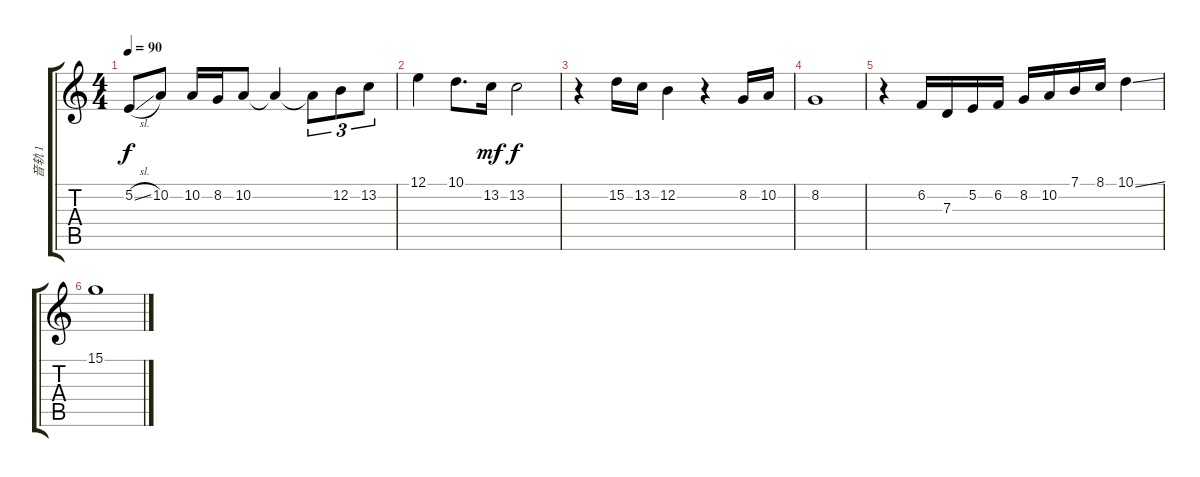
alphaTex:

\track ("音轨 1" "音轨 1") {instrument brightacousticpiano}
\staff {score tabs}
\tuning (E4 B3 G3 D3 A2 E2) {hide}
\ts (4 4)
\tempo 90
\clef g2
\ks c
5.2{sl}.8{dy f} 10.2.8 10.2.16 8.2.16 10.2.8 10.2{t}.4 10.2{t}.8{tu (3 2)} 12.2.8{tu (3 2)} 13.2.8{tu (3 2)} |
12.1.4 10.1.8{d} 13.2.16{dy mf} 13.2.2{dy f} |
r.4 15.2.16 13.2.16 12.2.4 r.4 8.2.16 10.2.16 |
8.2.1 |
r.4 6.2.16 7.3.16 5.2.16 6.2.16 8.2.16 10.2.16 7.1.16 8.1.16 10.1{ss}.4 |
15.1.1
